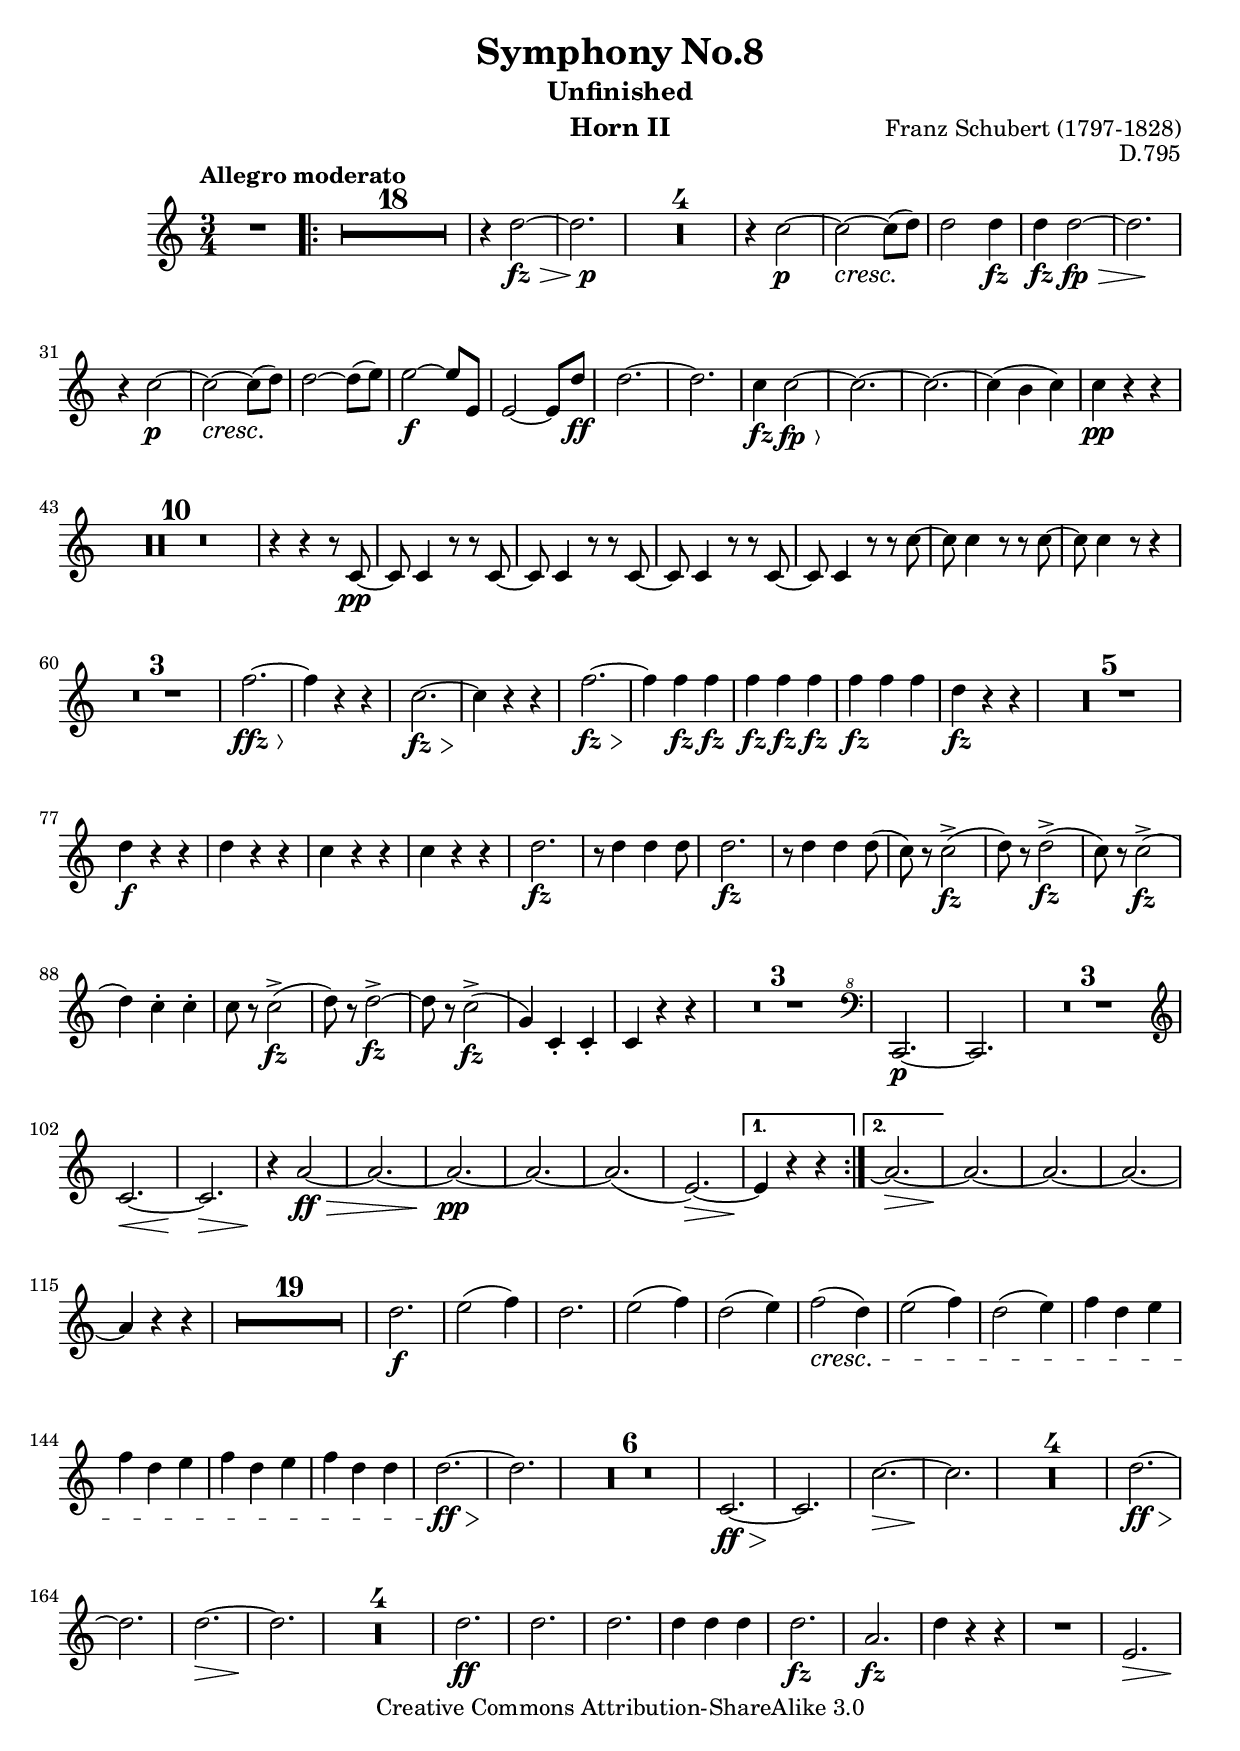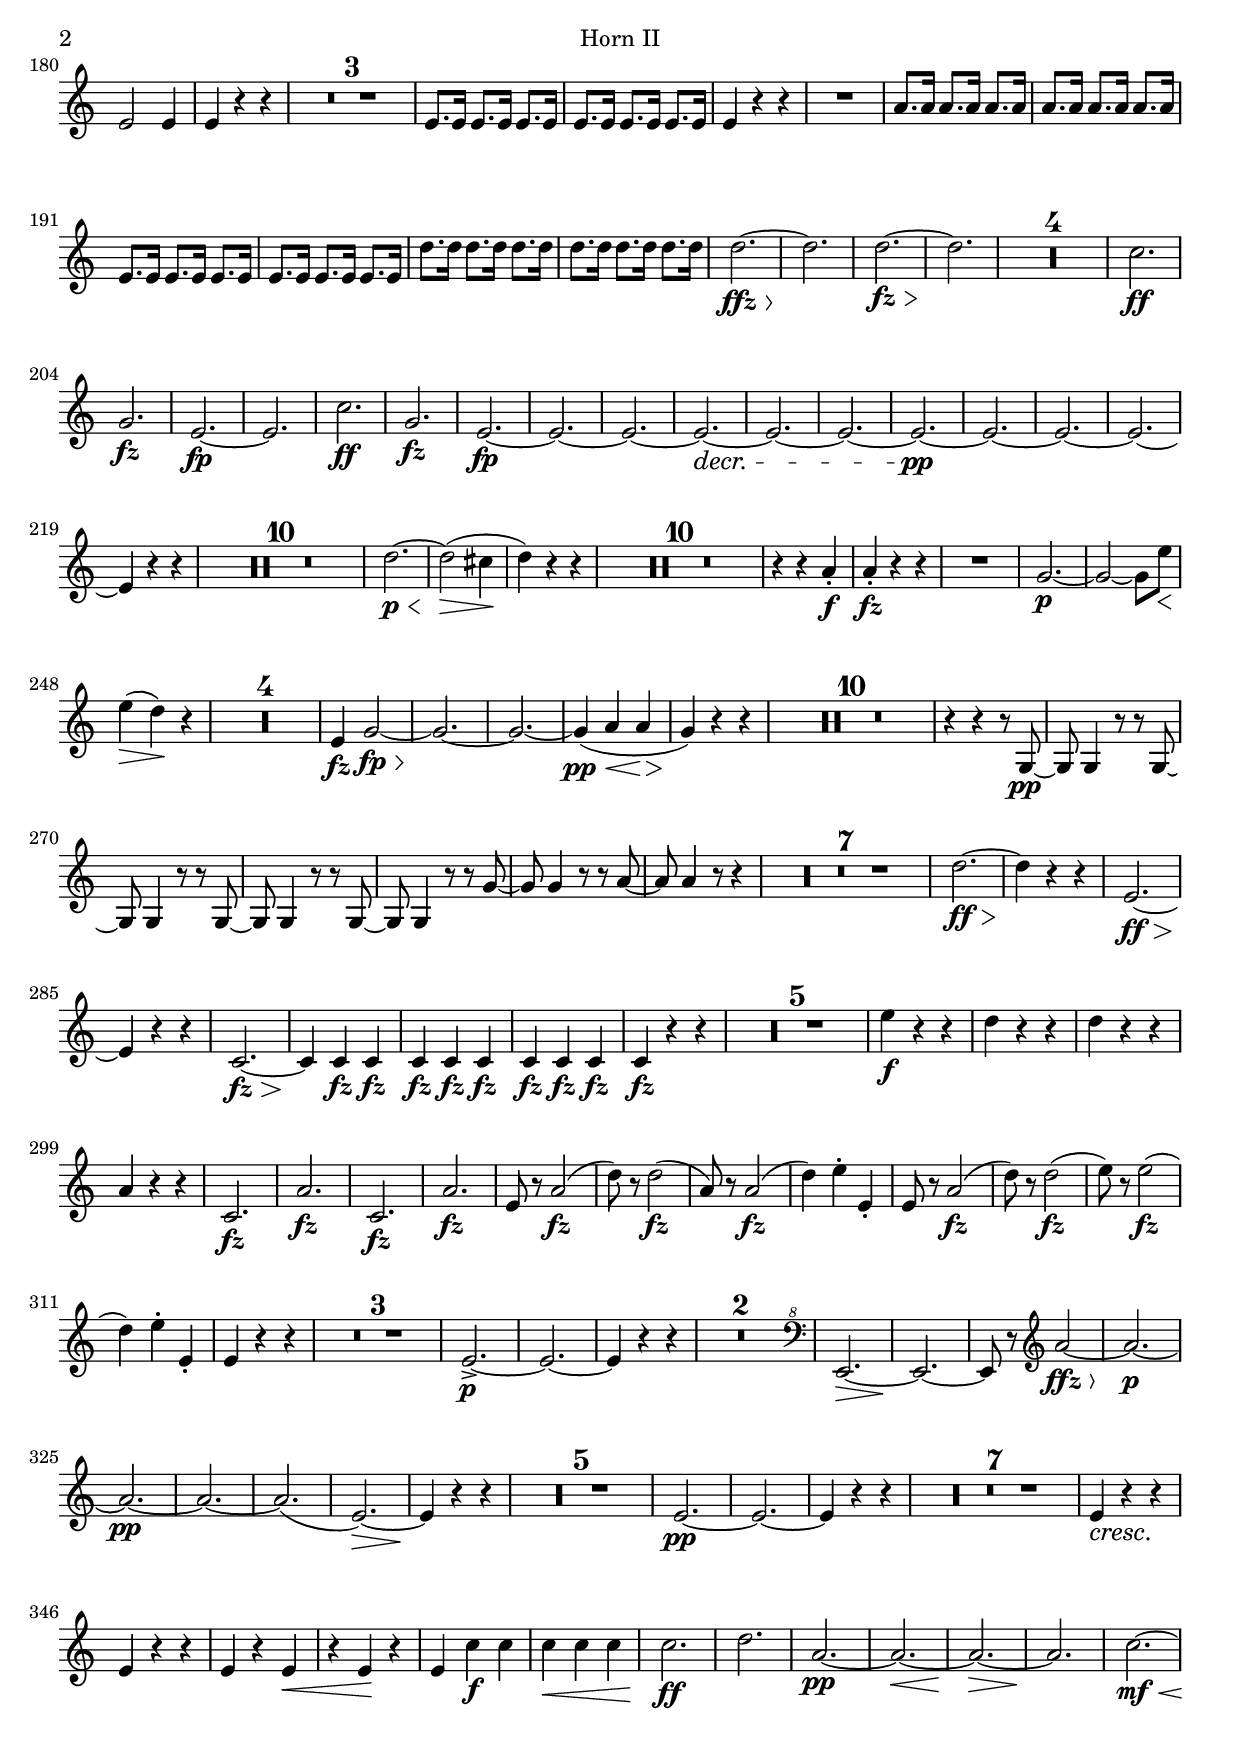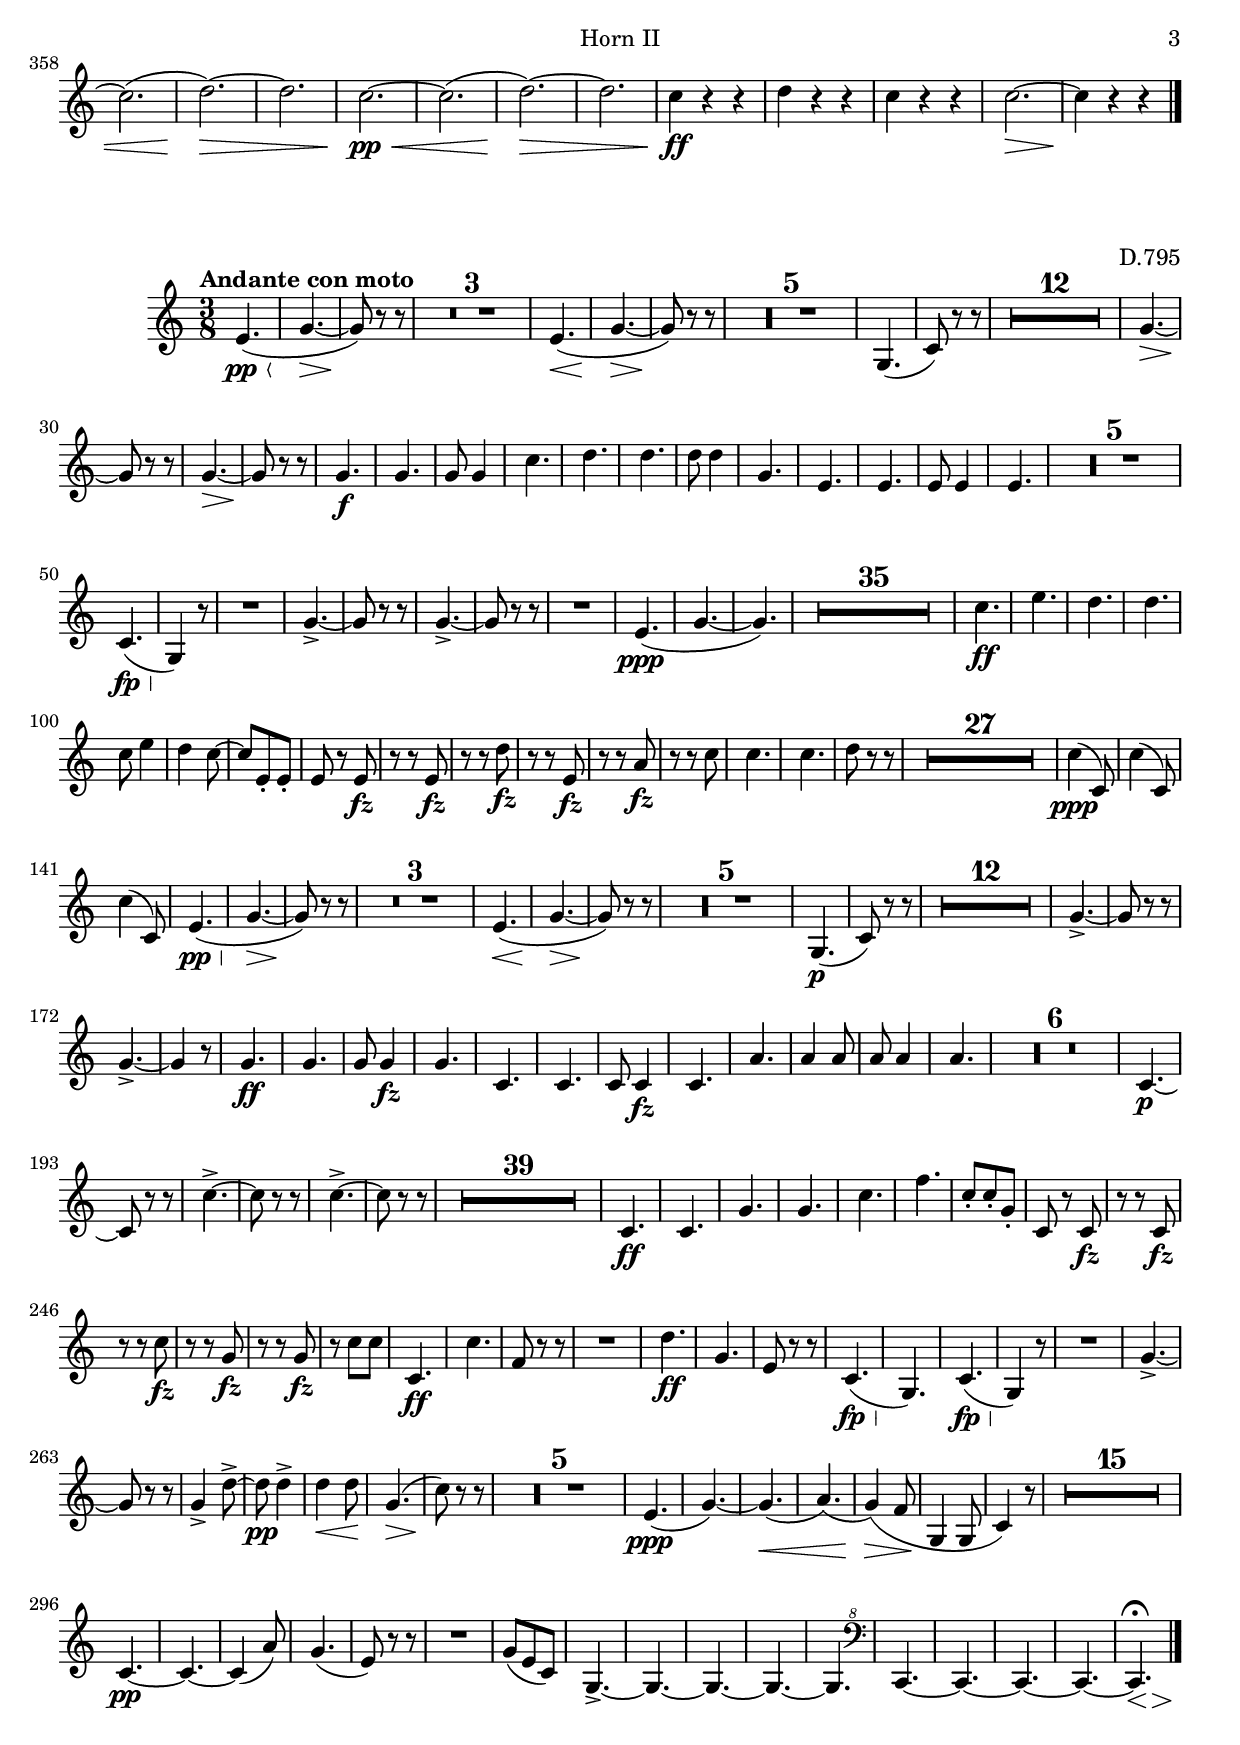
\version "2.13.50"

\version "2.13.50"

ffz = #(make-dynamic-script "ffz")

justDim = #(make-music 'DecrescendoEvent 'span-direction START 'span-type 'text 'span-text "dim." 'tweaks '((dash-period . -1)))
decr = #(make-music 'DecrescendoEvent 'span-direction START 'span-type 'text 'span-text "decr.")
justCresc = #(make-music 'CrescendoEvent 'span-direction START 'span-type 'text 'span-text "cresc." 'tweaks '((dash-period . -1)))

lengthenHairpin = { \once \override Hairpin #'minimum-length = #5 }

outlineMvtI =
{
  \time 3/4
  \tempo "Allegro moderato"
  s2. |
  \repeat volta 2
  {
    s2.*108 |
  }
  \alternative
  {
    {s2. |}
    {s2. |}
  }
  s2.*258 | \bar "|."
}

outlineMvtII =
{
  \time 3/8
  \tempo "Andante con moto"
  s4.*312 | \bar "|."
}

afterGraceFraction = #(cons 15 16)

\layout
{
  \context
  {
    \Score
    skipBars = ##t
    extraNatural = ##f
    \override PaperColumn #'keep-inside-line = ##t
    \override NonMusicalPaperColumn #'keep-inside-line = ##t
    autoAccidentals = #`(Staff ,(make-accidental-rule 'same-octave 0)
                               ,(make-accidental-rule 'any-octave 0)
                               ,(make-accidental-rule 'same-octave 1))
  }

  \context
  {
    \Staff
    %\consists "Page_turn_engraver"
  }

  \context
  {
    \Dynamics
    \consists "Tweak_engraver"
  }
}

\midi
{
  \context
  {
    \Voice
    \remove "Dynamic_performer"
  }
}

\paper
{
  ragged-right = ##f
  ragged-last = ##f
  ragged-bottom = ##f
  ragged-last-bottom = ##f
  %page-breaking = #ly:page-turn-breaking
}
 
\version "2.13.50"

hornTwoMvtI = \relative c''
{
  \transposition d
  R2. |
  %repeat
  R2.*18 |
  r4 d2~\fz\> |
  << d2. {s4 s2\p} >> |
  R2.*4 |
  r4 c2~\p |
  c2~\justCresc c8( d) |
  d2 d4\fz |
  d\fz d2~\fp\> |
  << d2. {s4 s2\!} >> |
  r4 c2~\p |
  c2~\justCresc c8( d) |
  d2~ d8( e) |
  e2~\f e8 e, |
  e2~ e8 d'\ff |
  d2.~ |
  d |
  c4\fz c2~\fp\> |
  c2.~\! |
  c~ |
  c4( b c) |
  c4\pp r r |
  R2.*10 |
  r4 r r8 c,~\pp |
  \repeat unfold 3 {c c4 r8 r c~ |} |
  c8 c4 r8 r c'~ |
  c8 c4 r8 r c~ |
  c c4 r8 r4 |
  R2.*3 |
  f2.~\ffz\> | f4\! r r |
  c2.~\fz\> | c4\! r r |
  f2.~\fz\> |
  f4\! \repeat unfold 6 {f\fz} f f |
  d\fz r4 r |
  R2.*5 |
  d4\f r r |
  d r r |
  c r r |
  c r r |
  d2.\fz |
  r8 d4 d d8 |
  d2.\fz |
  r8 d4 d d8( |
  c8) r c2(->\fz |
  d8) r d2(->\fz |
  c8) r c2(->\fz |
  d4) c-. c-. |
  c8 r c2(->\fz |
  d8) r d2~->\fz |
  d8 r c2(->\fz |
  g4) c,-. c-. |
  c4 r r |
  R2.*3 |
  \clef "bass^8"
  c,2.~\p |
  c |
  R2.*3 |
  \clef treble
  c'2.~\< |
  c\> |
  r4\! a'2~\ff\> |
  a2.~ | a~\pp | a~ | a( |
  e~)\> |
  %first ending
  e4\! r r |
  %second ending
  a2.~\>\repeatTie | a~\! | a~ | a~ | a4 r r |
  R2.*19 |
  d2.\f |
  e2( f4) |
  d2. |
  e2( f4) |
  d2( e4) |
  f2(\cresc d4) |
  e2( f4) |
  d2( e4) |
  f4 d e |
  f4 d e |
  f4 d e |
  f4 d d |
  d2.~\ff\> | d2.\! |
  R2.*6 |
  c,2.~\ff\> | c2.\! |
  c'2.~\> | c2.\! |
  R2.*4 |
  d2.~\ff\> | d2.\! |
  d2.~\> | d2.\! |
  R2.*4 |
  d2.\ff | d | d |
  d4 d d |
  d2.\fz |
  a\fz |
  d4 r r |
  R2. |
  e,2.\> |
  e2\! e4 |
  e4 r r |
  R2.*3 |
  \repeat unfold 6 {e8. e16} |
  e4 r r |
  R2. |
  \repeat unfold 6 {a8. a16} |
  \repeat unfold 6 {e8. e16} |
  \repeat unfold 6 {d'8. d16} |
  d2.~\ffz\> | d2.\! |
  d2.~\fz\> | d2.\! |
  R2.*4 |
  c2.\ff |
  g\fz |
  e2.~\fp | e |
  c'2.\ff |
  g\fz |
  e2.~\fp | e~ | e~ |
  e~\decr | e~ | e~ |
  e~\pp | e~ | e~ | e~ | e4 r r |
  R2.*10 |
  d'2.~\p\< | d2(\> cis4\! |
  d4) r r |
  R2.*10 |
  r4 r a-.\f |
  a-.\fz r r |
  R2. |
  g2.~\p |
  g2~ g8 e'\< |
  e4(\> d)\! r |
  R2.*4 |
  e,4\fz g2~\fp\> |
  g2.~\! |
  g2.~ |
  g4(\pp\< a a\> |
  g)\! r r |
  R2.*10 |
  r4 r r8 g,~\pp |
  \repeat unfold 3 {g g4 r8 r g~ |}
  g g4 r8 r g'~ |
  g g4 r8 r a~ |
  a a4 r8 r4 |
  R2.*7 |
  d2.~\ff\> | d4\! r r |
  e,2.~\ff\> | e4\! r r |
  c2.~\fz\> | c4\! \repeat unfold 8 {c\fz} |
  c\fz r r |
  R2.*5 |
  e'4\f r r |
  d r r |
  d r r |
  a r r |
  c,2.\fz |
  a'\fz |
  c,\fz |
  a'\fz |
  e8 r a2(\fz |
  d8) r d2(\fz |
  a8) r a2(\fz |
  d4) e-. e,-. |
  e8 r a2(\fz |
  d8) r d2(\fz |
  e8) r e2(\fz |
  d4) e-. e,-. |
  e4 r r |
  R2.*3 |
  e2.~->\p | e~ | e4 r r |
  R2.*2 |
  \clef "bass^8"
  e,2.~\> | e~\! |
  e8 r \clef treble a'2~\ffz\> |
  a2.~\p | a~\pp |
  a~ | a( | e~)\> | e4\! r r |
  R2.*5 |
  e2.~\pp | e~ | e4 r r |
  R2.*7 |
  e4\justCresc r r |
  e r r |
  e r e\< |
  r e\! r |
  e c'\f c |
  c\< c c |
  c2.\ff |
  d |
  a2.~\pp | a~\< | a~\> | a\! |
  c~\mf\< | c( | d~)\> | d |
  c~\pp\< | c( | d~)\> | d |
  c4\ff r r |
  d r r |
  c r r |
  c2.~\> |
  c4\! r r |
}

hornTwoMvtII = \relative c'
{
  \transposition e
  \lengthenHairpin
  e4.(\pp\< | g~\> | g8)\! r r |
  R4.*3 |
  e4.(\< | g~\> | g8)\! r r |
  R4.*5 |
  g,4.( | c8) r r |
  R4.*12 |
  \repeat unfold 2 {g'4.~\> | g8\! r r |}
  g4.\f |
  g |
  g8 g4 |
  c4. |
  d |
  d |
  d8 d4 |
  g,4. |
  e |
  e |
  e8 e4 |
  e4. |
  R4.*5 |
  c4.(\fp\> |
  g4)\! r8 |
  R4. |
  \repeat unfold 2 {g'4.~-> | g8 r r |}
  R4. |
  e4.(\ppp | g~ | g) |
  R4.*35 |
  c4.\ff | e | d | d |
  c8 e4 |
  d4 c8~ |
  c e,-. e-. |
  e r e\fz |
  r r e\fz |
  r r d'\fz |
  r r e,\fz |
  r r a\fz |
  r r c |
  c4. | c |
  d8 r r |
  R4.*27 |
  c4(\ppp c,8) |
  c'4( c,8) |
  c'4( c,8) |
  e4.(\pp\< | g~\> | g8)\! r r |
  R4.*3 |
  e4.(\< | g~\> | g8)\! r r |
  R4.*5 |
  g,4.(\p | c8) r r |
  R4.*12 |
  g'4.~-> | g8 r r |
  g4.~-> | g4 r8 |
  g4.\ff | g |
  g8 g4\fz |
  g4. |
  c, |
  c |
  c8 c4\fz |
  c4. |
  a' |
  a4 a8 |
  a8 a4 |
  a4. |
  R4.*6 |
  c,4.~\p | c8 r r |
  \repeat unfold 2 {c'4.~-> | c8 r r |}
  R4.*39 |
  c,4.\ff | c | g' | g | c | f |
  c8-. c-. g-. |
  c, r c\fz |
  r r c\fz |
  r r c'\fz |
  r r g\fz |
  r r g\fz |
  r c c |
  c,4.\ff | c' |
  f,8 r r |
  R4. |
  d'4.\ff | g, |
  e8 r r |
  c4.(\fp\> | g)\! |
  c4.(\fp\> | g4)\! r8 |
  R4. |
  g'4.~-> | g8 r r |
  g4-> d'8~-> |
  d\pp d4-> |
  d4\< d8 |
  g,4.(\> |
  c8)\! r r |
  R4.*5 |
  e,4.(\ppp | g~) | g(\< | a)( |
  g4)(\> f8 |
  g,4\! g8 |
  c4) r8 |
  R4.*15 |
  c4.~\pp | c~ | c4( a'8) |
  g4.( |
  e8) r r |
  R4. |
  g8( e c) |
  g4.~-> | g~ | g~ | g~ | g |
  \clef "bass^8"
  c,4.~ | c~ | c~ | c~ |
  << {c\fermata} {s8.\< s\> s1*0\!} >> |
}
 

instrument = "Horn II"

notesMvtI = \hornTwoMvtI
notesMvtII = \hornTwoMvtII

\version "2.13.50"

\book
{
  \version "2.13.50"

\header
{
  title = \markup{Symphony No.8}
  subtitle = "Unfinished"
  opus = "D.795"
  composer = "Franz Schubert (1797-1828)"
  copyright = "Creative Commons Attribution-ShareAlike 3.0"
  instrument = \instrument

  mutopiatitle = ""
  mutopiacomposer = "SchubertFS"
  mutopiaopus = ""
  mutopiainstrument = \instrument
  date = ""
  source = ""
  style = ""
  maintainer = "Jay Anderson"
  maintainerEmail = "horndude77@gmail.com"
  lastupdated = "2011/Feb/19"
}

  \score
  {
    \new Staff
    {
      << \notesMvtI \outlineMvtI >>
    }
  }
  \score
  {
    \new Staff
    {
      << \notesMvtII \outlineMvtII >>
    }
  }
}

